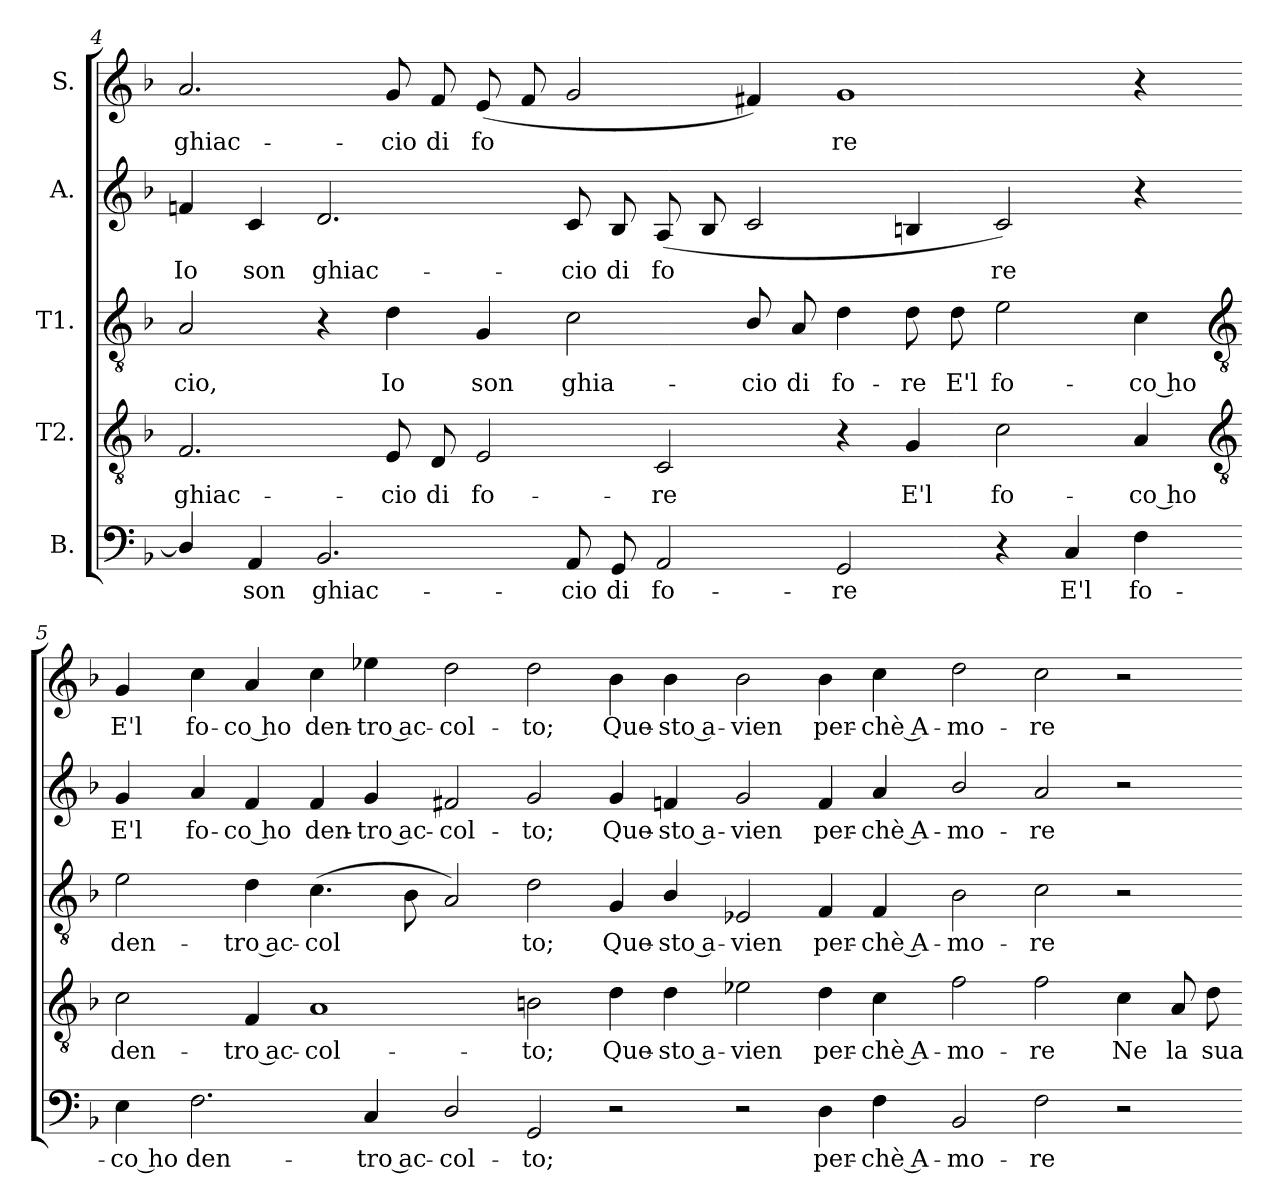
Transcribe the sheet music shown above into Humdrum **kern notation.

**kern	**text	**kern	**text	**kern	**text	**kern	**text	**kern	**text
*part5	*part5	*part4	*part4	*part3	*part3	*part2	*part2	*part1	*part1
*staff5	*staff5	*staff4	*staff4	*staff3	*staff3	*staff2	*staff2	*staff1	*staff1
*I"B.	*	*I"T2.	*	*I"T1.	*	*I"A.	*	*I"S.	*
!!LO:LB:g=z
*clefF4	*	*clefGv2	*	*clefGv2	*	*clefG2	*	*clefG2	*
*k[b-]	*	*k[b-]	*	*k[b-]	*	*k[b-]	*	*k[b-]	*
*F:	*	*F:	*	*F:	*	*F:	*	*F:	*
=4	=4	=4	=4	=4	=4	=4	=4	=4	=4
!	!	!	!LO:LY:b	!	!LO:LY:b	!	!LO:LY:b	!	!LO:LY:b
4D/]	.	2.F	ghiac-	2A	-cio,	4fn	Io	2.a	ghiac-
!	!LO:LY:b	!	!	!	!	!	!LO:LY:b	!	!
4AA	son	.	.	.	.	4c	son	.	.
!	!LO:LY:b	!	!	!	!	!	!LO:LY:b	!	!
2.BB-	ghiac-	.	.	4r	.	2.d	ghiac-	.	.
!	!	!	!LO:LY:b	!	!LO:LY:b	!	!	!	!LO:LY:b
.	.	8E	-cio	4d	Io	.	.	8g	-cio
!	!	!	!LO:LY:b	!	!	!	!	!	!LO:LY:b
.	.	8D	di	.	.	.	.	8f	di
!	!	!	!LO:LY:b	!	!LO:LY:b	!	!	!	!LO:LY:b
.	.	2E	fo-	4G	son	.	.	(<8e	fo
.	.	.	.	.	.	.	.	8f	.
!	!LO:LY:b	!	!	!	!LO:LY:b	!	!LO:LY:b	!	!
8AA	-cio	.	.	2c	ghia-	8c	-cio	2g	.
!	!LO:LY:b	!	!	!	!	!	!LO:LY:b	!	!
8GG	di	.	.	.	.	8B-	di	.	.
!	!LO:LY:b	!	!LO:LY:b	!	!	!	!LO:LY:b	!	!
2AA	fo-	2C	-re	.	.	(<8A	fo	.	.
.	.	.	.	.	.	8B-	.	.	.
!	!	!	!	!	!LO:LY:b	!	!	!	!
.	.	.	.	8B-/	-cio	2c	.	4f#X)	.
!	!	!	!	!	!LO:LY:b	!	!	!	!
.	.	.	.	8A/	di	.	.	.	.
!	!LO:LY:b	!	!	!	!LO:LY:b	!	!	!	!LO:LY:b
2GG	-re	4r	.	4d	fo-	.	.	1g	re
!	!	!	!LO:LY:b	!	!LO:LY:b	!	!	!	!
.	.	4G	E'l	8d	-re	4Bn	.	.	.
!	!	!	!	!	!LO:LY:b	!	!	!	!
.	.	.	.	8d	E'l	.	.	.	.
!	!	!	!LO:LY:b	!	!LO:LY:b	!	!LO:LY:b	!	!
4r	.	2c	fo-	2e	fo-	2c)	re	.	.
!	!LO:LY:b	!	!	!	!	!	!	!	!
4C	E'l	.	.	.	.	.	.	.	.
!	!LO:LY:b	!	!LO:LY:b	!	!LO:LY:b	!	!	!	!
4F	fo-	4A	-co ho	4c	-co ho	4r	.	4r	.
!!LO:LB:g=z
=5-	=5-	=5-	=5-	=5-	=5-	=5-	=5-	=5-	=5-
*	*	*clefGv2	*	*clefGv2	*	*	*	*	*
!	!LO:LY:b	!	!LO:LY:b	!	!LO:LY:b	!	!LO:LY:b	!	!LO:LY:b
4E	-co ho	2c	den-	2e	den-	4g	E'l	4g	E'l
!	!LO:LY:b	!	!	!	!	!	!LO:LY:b	!	!LO:LY:b
2.F	den-	.	.	.	.	4a	fo-	4cc	fo-
!	!	!	!LO:LY:b	!	!LO:LY:b	!	!LO:LY:b	!	!LO:LY:b
.	.	4F	-tro ac-	4d	-tro ac-	4f	-co ho	4a	-co ho
!	!	!	!LO:LY:b	!	!LO:LY:b	!	!LO:LY:b	!	!LO:LY:b
.	.	1A	-col-	(>4.c	-col	4f	den-	4cc	den-
!	!LO:LY:b	!	!	!	!	!	!LO:LY:b	!	!LO:LY:b
4C	-tro ac-	.	.	.	.	4g	-tro ac-	4ee-X	-tro ac-
.	.	.	.	8B-	.	.	.	.	.
!	!LO:LY:b	!	!	!	!	!	!LO:LY:b	!	!LO:LY:b
2D/	-col-	.	.	2A)	.	2f#X	-col-	2dd	-col-
!	!LO:LY:b	!	!LO:LY:b	!	!LO:LY:b	!	!LO:LY:b	!	!LO:LY:b
2GG	-to;	2Bn	-to;	2d	to;	2g	-to;	2dd	-to;
!	!	!	!LO:LY:b	!	!LO:LY:b	!	!LO:LY:b	!	!LO:LY:b
2r	.	4d	Que-	4G	Que-	4g	Que-	4b-	Que-
!	!	!	!LO:LY:b	!	!LO:LY:b	!	!LO:LY:b	!	!LO:LY:b
.	.	4d	-sto a-	4B-/	-sto a-	4fn	-sto a-	4b-	-sto a-
!	!	!	!LO:LY:b	!	!LO:LY:b	!	!LO:LY:b	!	!LO:LY:b
2r	.	2e-X	-vien	2E-X	-vien	2g	-vien	2b-	-vien
!	!LO:LY:b	!	!LO:LY:b	!	!LO:LY:b	!	!LO:LY:b	!	!LO:LY:b
4D	per-	4d	per-	4F	per-	4f	per-	4b-	per-
!	!LO:LY:b	!	!LO:LY:b	!	!LO:LY:b	!	!LO:LY:b	!	!LO:LY:b
4F	-chè A-	4c	-chè A-	4F	-chè A-	4a	-chè A-	4cc	-chè A-
!	!LO:LY:b	!	!LO:LY:b	!	!LO:LY:b	!	!LO:LY:b	!	!LO:LY:b
2BB-	-mo-	2f	-mo-	2B-	-mo-	2b-/	-mo-	2dd	-mo-
!	!LO:LY:b	!	!LO:LY:b	!	!LO:LY:b	!	!LO:LY:b	!	!LO:LY:b
2F	-re	2f	-re	2c	-re	2a	-re	2cc	-re
!	!	!	!LO:LY:b	!	!	!	!	!	!
2r	.	4c	Ne	2r	.	2r	.	2r	.
!	!	!	!LO:LY:b	!	!	!	!	!	!
.	.	8A	la	.	.	.	.	.	.
!	!	!	!LO:LY:b	!	!	!	!	!	!
.	.	8d	sua	.	.	.	.	.	.
=-	=-	=-	=-	=-	=-	=-	=-	=-	=-
*-	*-	*-	*-	*-	*-	*-	*-	*-	*-
